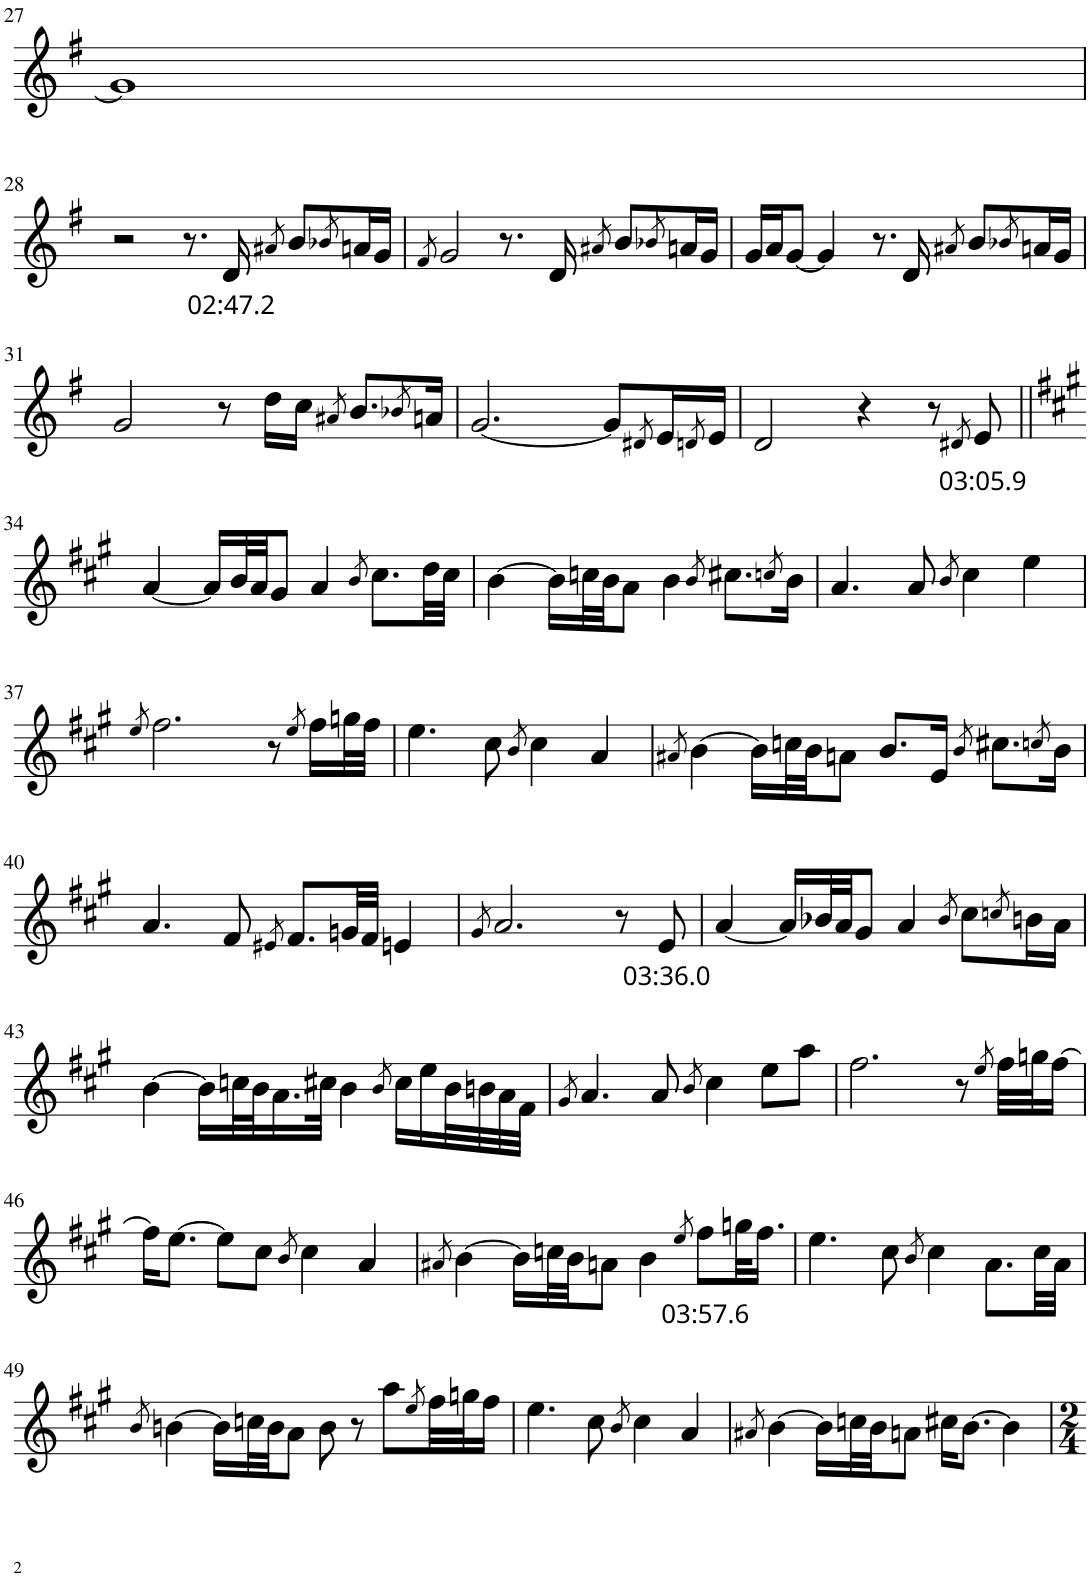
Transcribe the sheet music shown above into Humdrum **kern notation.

**kern	**text
*part1	*part1
*staff1	*staff1
*I"Voice	*
*I'V	*
!!LO:PB:g=z
*clefG2	*
*k[f#]	*
*M4/4	*
=27	=27
1g]	.
!!LO:LB:g=z
=28	=28
2r	.
8.r	.
!	!LO:LY:b
16d/	02:47.2
8qa#X/	.
8b/L	.
8qb-X/	.
16an/L	.
16g/JJ	.
=29	=29
8qf#/	.
2g/	.
8.r	.
16d/	.
8qa#X/	.
8b/L	.
8qb-X/	.
16an/L	.
16g/JJ	.
=30	=30
16g/LL	.
16a/J	.
[8g/J	.
4g/]	.
8.r	.
16d/	.
8qa#X/	.
8b/L	.
8qb-X/	.
16an/L	.
16g/JJ	.
!!LO:LB:g=z
=31	=31
2g/	.
8r	.
16dd\LL	.
16cc\JJ	.
8qa#X/	.
8.b/L	.
8qb-X/	.
16an/Jk	.
=32	=32
[2.g/	.
8g/L]	.
8qd#X/	.
16e/L	.
8qdn/	.
16e/JJ	.
=33	=33
2d/	.
4r	.
8r	.
8qd#X/	.
!	!LO:LY:b
8e/	03:05.9
!!LO:LB:g=z
=34||	=34||
*k[f#c#g#]	*
[<4a/	.
16a/LL]	.
32b/L	.
32a/JJ	.
8g#/J	.
4a/	.
8qb/	.
8.cc#\L	.
32dd\LL	.
32cc#\JJJ	.
=35	=35
[4b\	.
16b\LL]	.
32ccn\L	.
32b\JJ	.
8a\J	.
4b\	.
8qb/	.
8.cc#X\L	.
8qccn/	.
16b\Jk	.
=36	=36
4.a/	.
8a/	.
8qb/	.
4cc#\	.
4ee\	.
!!LO:LB:g=z
=37	=37
8qee/	.
2.ff#\	.
8r	.
8qee/	.
16ff#\LL	.
32ggn\L	.
32ff#\JJJ	.
=38	=38
4.ee\	.
8cc#\	.
8qb/	.
4cc#\	.
4a/	.
=39	=39
8qa#X/	.
[4b\	.
16b\LL]	.
32ccn\L	.
32b\JJ	.
8an\J	.
8.b/L	.
16e/Jk	.
8qb/	.
8.cc#X\L	.
8qccn/	.
16b\Jk	.
!!LO:LB:g=z
=40	=40
4.a/	.
8f#/	.
8qe#X/	.
8.f#/L	.
32gn/LL	.
32f#/JJJ	.
4en/	.
=41	=41
8qg#/	.
2.a/	.
8r	.
!	!LO:LY:b
8e/	03:36.0
=42	=42
[<4a/	.
16a/LL]	.
32b-X/L	.
32a/JJ	.
8g#/J	.
4a/	.
8qb-/	.
8cc#\L	.
8qccn/	.
16bn\L	.
16a\JJ	.
!!LO:LB:g=z
=43	=43
[4b\	.
16b\LL]	.
32ccn\L	.
32b\J	.
16.a\	.
32cc#X\JJk	.
4b\	.
8qb/	.
16cc#\LL	.
16ee\	.
32b\L	.
32bn\	.
32a\	.
32f#\JJJ	.
=44	=44
8qg#/	.
4.a/	.
8a/	.
8qb/	.
4cc#\	.
8ee\L	.
8aa\J	.
=45	=45
2.ff#\	.
8r	.
8qee/	.
32ff#\LLL	.
32ggn\J	.
[16ff#\JJ	.
!!LO:LB:g=z
=46	=46
16ff#\KL]	.
[8.ee\J	.
8ee\L]	.
8cc#\J	.
8qb/	.
4cc#\	.
4a/	.
=47	=47
8qa#X/	.
[4b\	.
16b\LL]	.
32ccn\L	.
32b\JJ	.
8an\J	.
4b\	.
8qee/	.
!	!LO:LY:b
8ff#\L	03:57.6
32ggn\KL	.
16.ff#\JJ	.
=48	=48
4.ee\	.
8cc#\	.
8qb/	.
4cc#\	.
8.a\L	.
32cc#\LL	.
32a\JJJ	.
!!LO:LB:g=z
=49	=49
8qb/	.
[4bn\	.
16b\LL]	.
32ccn\L	.
32b\JJ	.
8a\J	.
8b\	.
8r	.
8aa\L	.
8qee/	.
32ff#\LL	.
32ggn\J	.
16ff#\JJ	.
=50	=50
4.ee\	.
8cc#\	.
8qb/	.
4cc#\	.
4a/	.
=51	=51
8qa#X/	.
[4b\	.
16b\LL]	.
32ccn\L	.
32b\JJ	.
8an\J	.
16cc#X\KL	.
[8.b\J	.
4b\]	.
=	=
*-	*-
